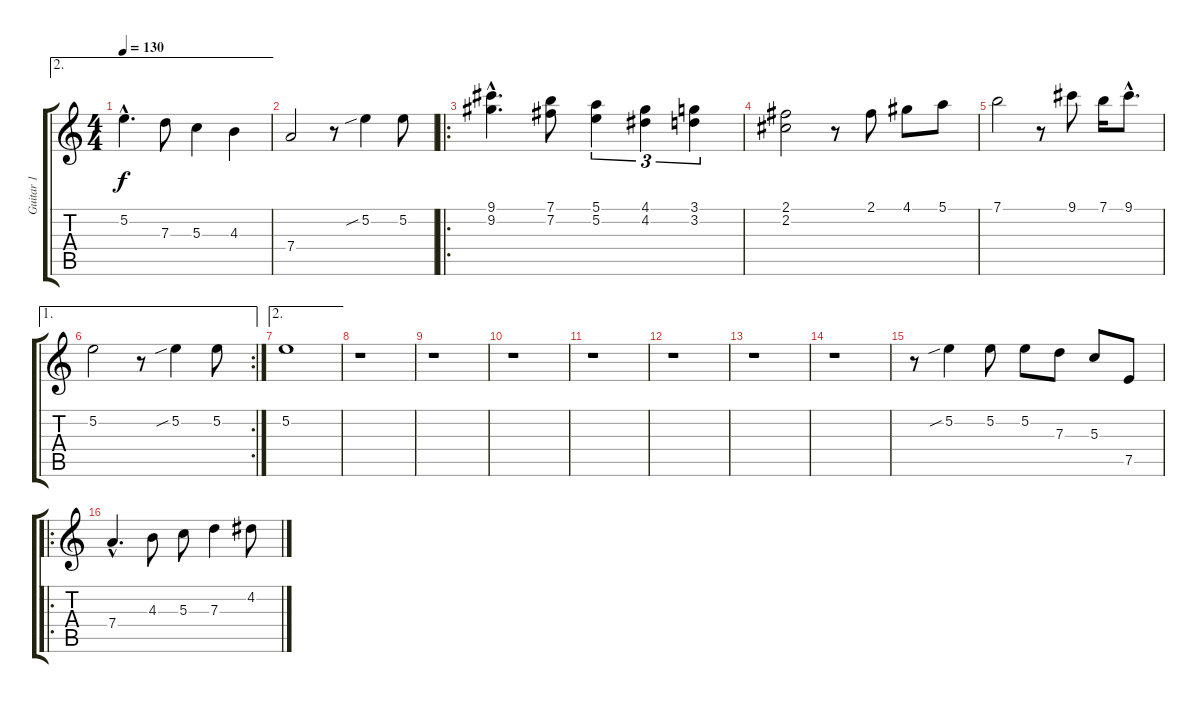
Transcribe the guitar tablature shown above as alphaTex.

\track ("Guitar 1" "Guitar 1") {instrument overdrivenguitar}
\staff {score tabs}
\tuning (E4 B3 G3 D3 A2 E2) {hide}
\ae 2
\ts (4 4)
\tempo 130
\clef g2
\ks c
5.2{hac}.4{d dy f} 7.3.8 5.3.4 4.3.4 |
7.4.2 r.8 5.2{sib}.4 5.2.8 |
\ro
(9.1{hac} 9.2{hac}).4{d} (7.1 7.2).8 (5.1 5.2).4{tu (3 2)} (4.1 4.2).4{tu (3 2)} (3.1 3.2).4{tu (3 2)} |
(2.1 2.2).2 r.8 2.1.8 4.1.8 5.1.8 |
7.1.2 r.8 9.1.8 7.1.16 9.1{hac}.8{d} |
\ae 1
\rc 2
5.2.2 r.8 5.2{sib}.4 5.2.8 |
\ae 2
5.2.1 |
r.1 |
r.1 |
r.1 |
r.1 |
r.1 |
r.1 |
r.1 |
r.8 5.2{sib}.4 5.2.8 5.2.8 7.3.8 5.3.8 7.5.8 |
\ro
7.4{hac}.4{d} 4.3.8 5.3.8 7.3.4 4.2{h}.8
